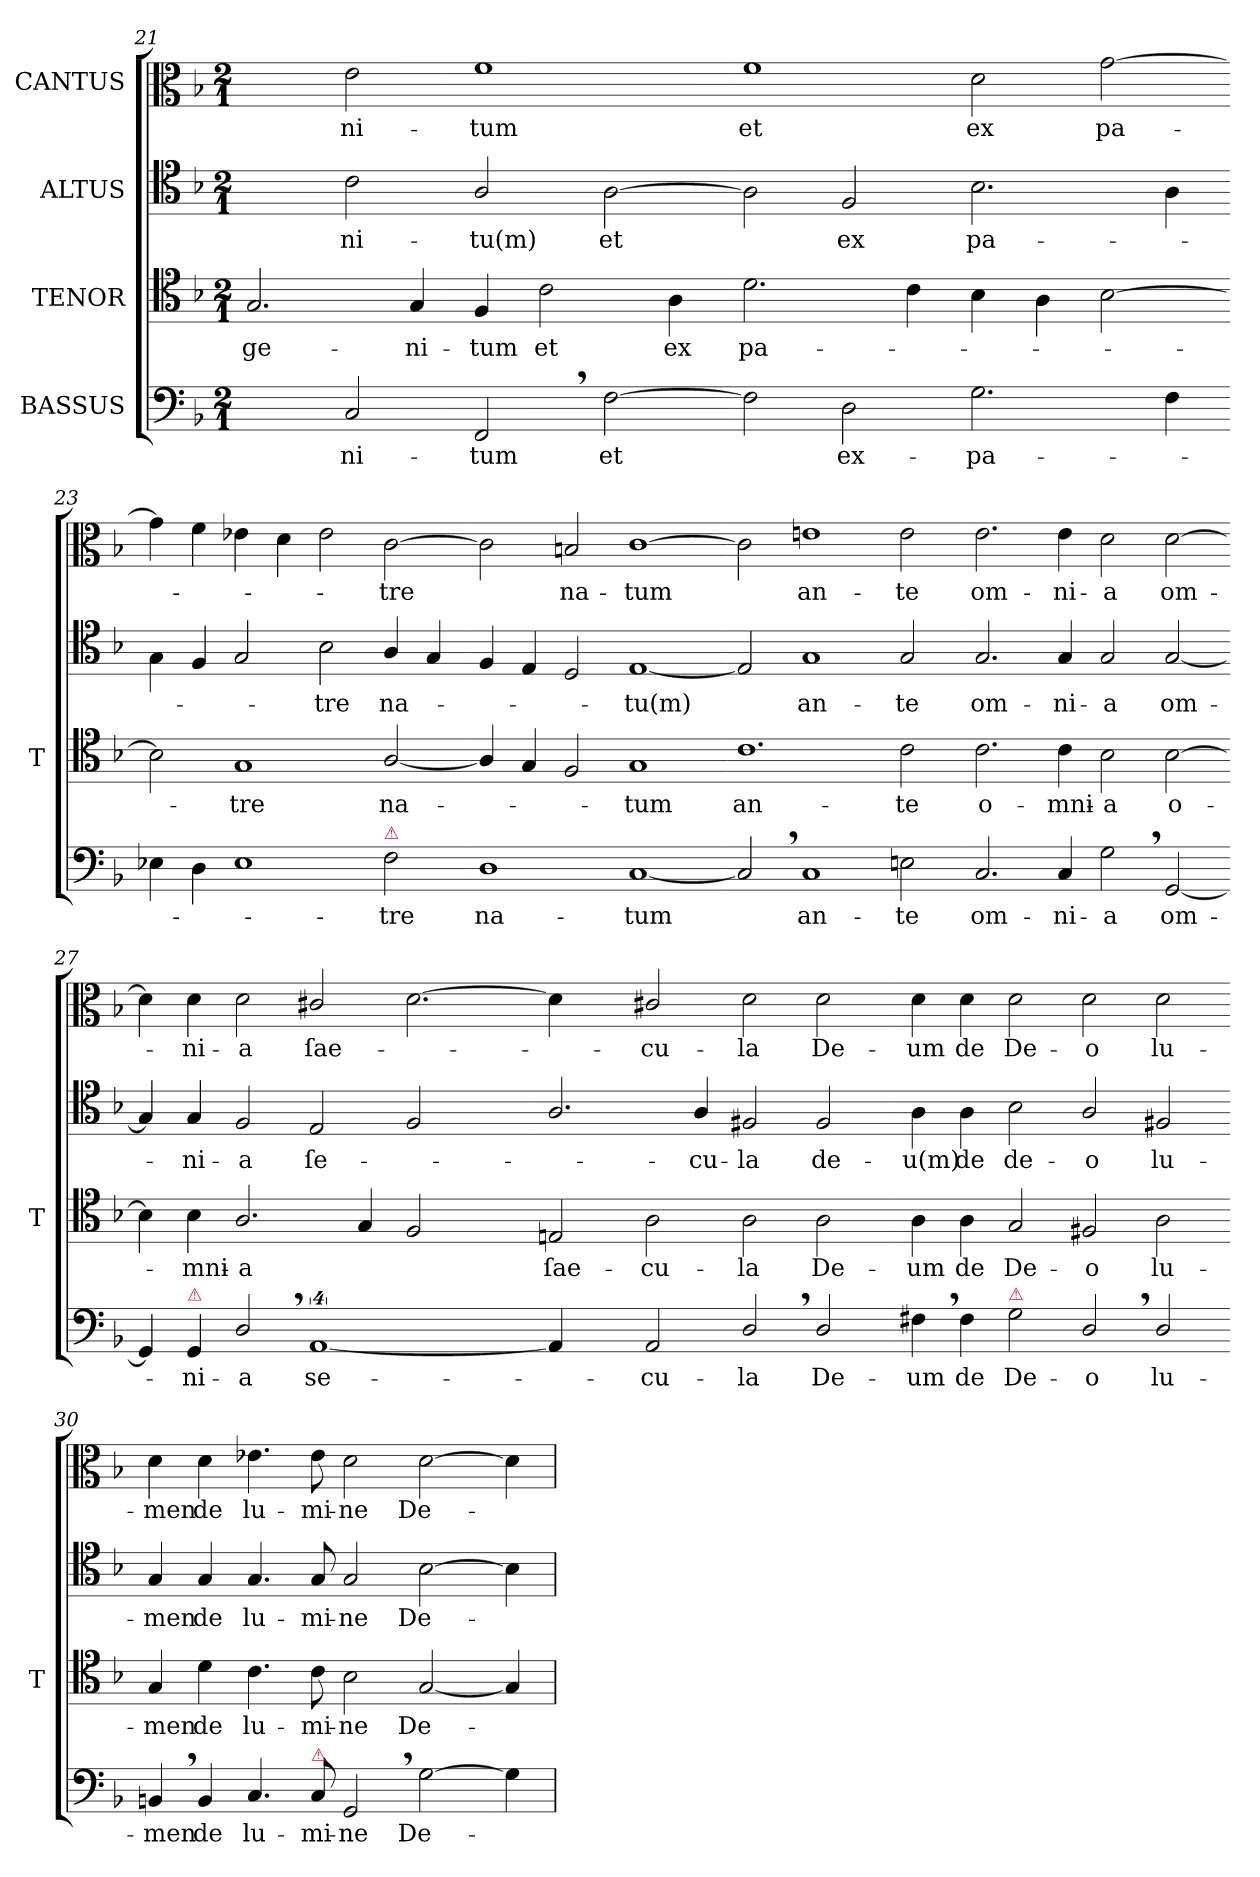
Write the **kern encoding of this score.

**kern	**text	**kern	**text	**kern	**text	**kern	**text
*part4	*part4	*part3	*part3	*part2	*part2	*part1	*part1
*staff4	*staff4	*staff3	*staff3	*staff2	*staff2	*staff1	*staff1
*I"BASSUS	*	*I"TENOR	*	*I"ALTUS	*	*I"CANTUS	*
*	*	*I'T	*	*	*	*	*
*clefF4	*	*clefC4	*	*clefC4	*	*clefC3	*
*k[b-]	*	*k[b-]	*	*k[b-]	*	*k[b-]	*
*M2/1	*	*M2/1	*	*M2/1	*	*M2/1	*
=21	=21	=21	=21	=21	=21	=21	=21
2ryy	.	2.G/	ge-	2ryy	.	2ryy	.
2C/	-ni-	.	.	2c\	-ni-	2e\	-ni-
.	.	4G/	-ni-	.	.	.	.
2FF,/	-tum	4F/	-tum	2A/	-tu(m)	1f	-tum
.	.	2c\	et	.	.	.	.
[2F\	et	.	.	[2A\	et	.	.
.	.	4A\	ex	.	.	.	.
=22-	=22-	=22-	=22-	=22-	=22-	=22-	=22-
2F\]	.	2.d\	pa-	2A\]	.	1f	et
2D\	ex-	.	.	2F/	ex	.	.
.	.	4c\	.	.	.	.	.
2.G\	-pa-	4B-\	.	2.B-\	pa-	2d\	ex
.	.	4A\	.	.	.	.	.
.	.	[2B-\	.	.	.	[2g\	pa-
4F\	.	.	.	4A\	.	.	.
=23-	=23-	=23-	=23-	=23-	=23-	=23-	=23-
4E-X\	.	2B-\]	.	4G\	.	4g\]	.
4D\	.	.	.	4F/	.	4f\	.
1E-	.	1G	-tre	2G/	.	4e-X\	.
.	.	.	.	.	.	4d\	.
.	.	.	.	2B-\	-tre	2e-\	.
!LO:TX:a:color=crimson:t=⚠	!	!	!	!	!	!	!
2F\	-tre	[2A/	na-	4A/	na-	[2c\	-tre
.	.	.	.	4G/	.	.	.
=24-	=24-	=24-	=24-	=24-	=24-	=24-	=24-
1D	na-	4A/]	.	4F/	.	2c\]	.
.	.	4G/	.	4E/	.	.	.
.	.	2F/	.	2D/	.	2Bn/	na-
[1C	-tum	1G	-tum	[1E	-tu(m)	[1c	-tum
=25-	=25-	=25-	=25-	=25-	=25-	=25-	=25-
2C,]	.	1.c	an-	2E]	.	2c]	.
1C	an-	.	.	1G	an-	1en	an-
2En\	-te	2c\	-te	2G/	-te	2e\	-te
=26-	=26-	=26-	=26-	=26-	=26-	=26-	=26-
2.C/	om-	2.c\	o-	2.G/	om-	2.e\	om-
4C/	-ni-	4c\	-mni-	4G/	-ni-	4e\	-ni-
2G,\	-a	2B-\	-a	2G/	-a	2d\	-a
[2GG/	om-	[2B-\	o-	[2G/	om-	[2d\	om-
=27-	=27-	=27-	=27-	=27-	=27-	=27-	=27-
4GG/]	.	4B-\]	.	4G/]	.	4d\]	.
!LO:TX:a:color=crimson:t=⚠	!	!	!	!	!	!	!
4GG/	-ni-	4B-\	-mni-	4G/	-ni-	4d\	-ni-
2D,/	-a	2.A/	-a	2F/	-a	2d\	-a
[4%5AA	se-	.	.	2E/	ſe-	2c#X/	ſae-
.	.	4G/	.	.	.	.	.
.	.	2F/	.	2F/	.	[2.d\	.
.	.	4ryy	.	4ryy	.	.	.
=28-	=28-	=28-	=28-	=28-	=28-	=28-	=28-
4AA]	.	2En/	ſae-	2.A/	.	4d\]	.
4ryy	.	.	.	.	.	4ryy	.
2AA/	-cu-	2A\	-cu-	.	.	2c#X/	-cu-
.	.	.	.	4A/	-cu-	.	.
2D,/	-la	2A\	-la	2F#X/	-la	2d\	-la
2D/	De-	2A\	De-	2F#/	de-	2d\	De-
=29-	=29-	=29-	=29-	=29-	=29-	=29-	=29-
4F#X,\	-um	4A\	-um	4A\	-u(m)	4d\	-um
4F#\	de	4A\	de	4A\	de	4d\	de
!LO:TX:a:color=crimson:t=⚠	!	!	!	!	!	!	!
2G\	De-	2G/	De-	2B-\	de-	2d\	De-
2D,/	-o	2F#X/	-o	2A/	-o	2d\	-o
2D/	lu-	2A\	lu-	2F#X/	lu-	2d\	lu-
=30-	=30-	=30-	=30-	=30-	=30-	=30-	=30-
4BBn,/	-men	4G/	-men	4G/	-men	4d\	-men
4BB/	de	4d\	de	4G/	de	4d\	de
4.C/	lu-	4.c\	lu-	4.G/	lu-	4.e-X\	lu-
!LO:TX:a:color=crimson:t=⚠	!	!	!	!	!	!	!
8C/	-mi-	8c\	-mi-	8G/	-mi-	8e-\	-mi-
2GG,/	-ne	2B-\	-ne	2G/	-ne	2d\	-ne
[2G\	De-	[2G/	De-	[2B-\	De-	[2d\	De-
=31-	=31-	=31-	=31-	=31-	=31-	=31-	=31-
4G\]	.	4G/]	.	4B-\]	.	4d\]	.
=	=	=	=	=	=	=	=
*-	*-	*-	*-	*-	*-	*-	*-
